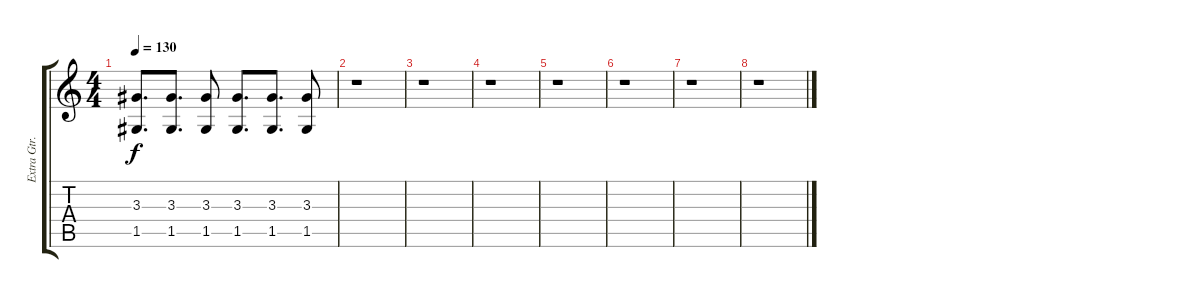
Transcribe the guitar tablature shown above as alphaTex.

\track ("Extra Gtr." "Extra Gtr.") {instrument electricguitarclean}
\staff {score tabs}
\tuning (D4 A3 F3 C3 G2 C2) {hide}
\ts (4 4)
\tempo 130
\clef g2
\ks c
(3.3 1.5).8{d dy f} (3.3 1.5).8{d} (3.3 1.5).8 (3.3 1.5).8{d} (3.3 1.5).8{d} (3.3 1.5).8 |
r.1 |
r.1 |
r.1 |
r.1 |
r.1 |
r.1 |
r.1
